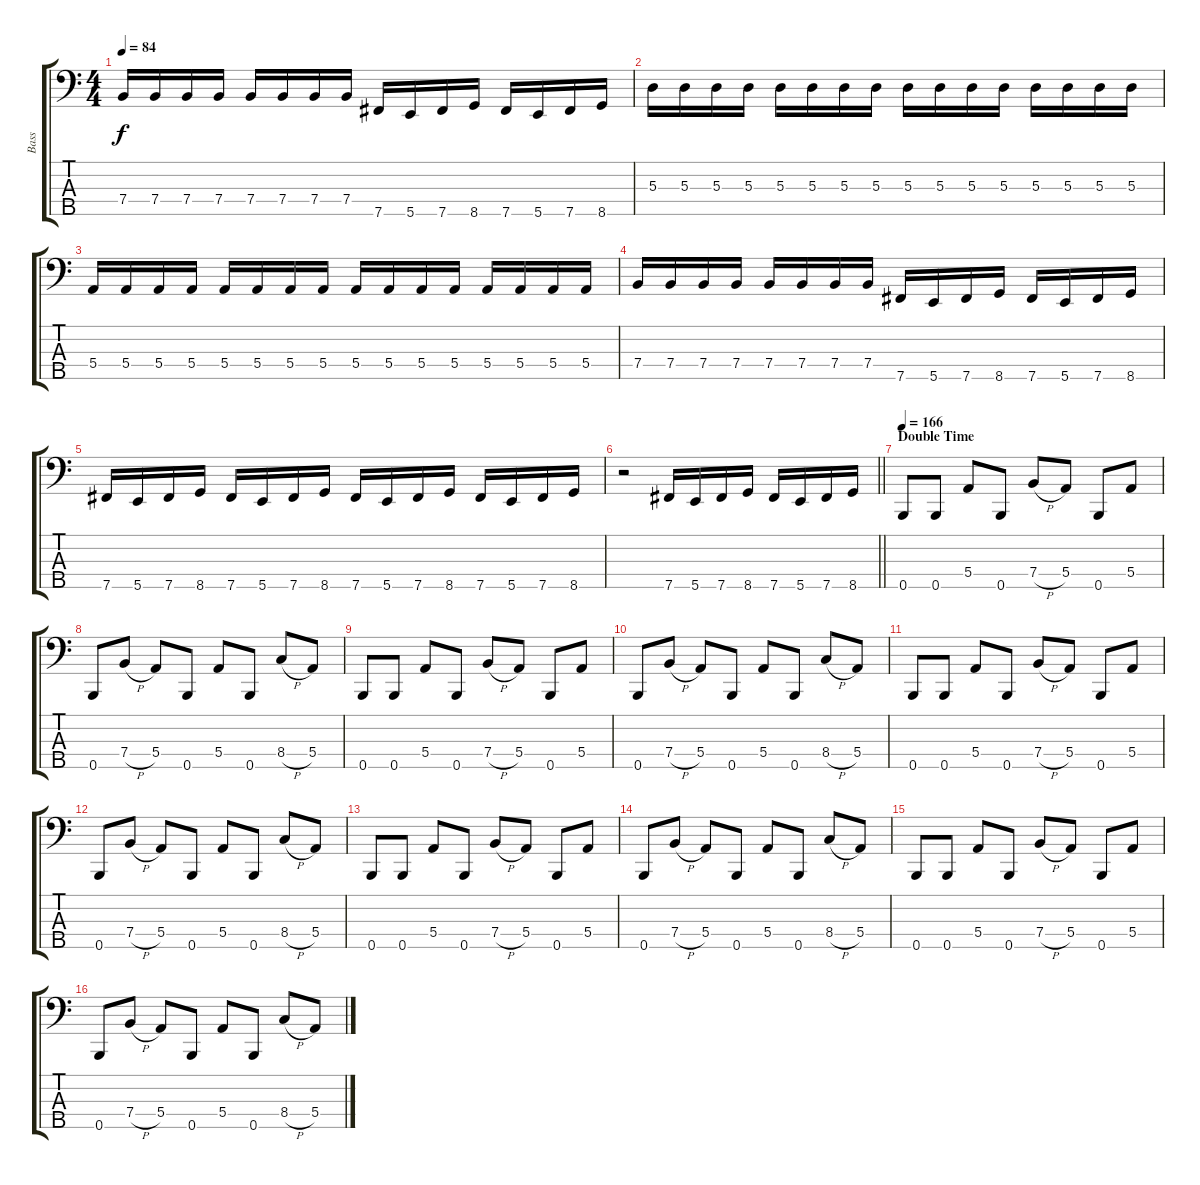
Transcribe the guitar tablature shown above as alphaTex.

\track ("Bass" "Bass") {instrument electricbassfinger}
\staff {score tabs}
\tuning (G2 D2 A1 E1 B0) {hide}
\ts (4 4)
\tempo 84
\clef f4
\ks c
7.4.16{dy f} 7.4.16 7.4.16 7.4.16 7.4.16 7.4.16 7.4.16 7.4.16 7.5.16 5.5.16 7.5.16 8.5.16 7.5.16 5.5.16 7.5.16 8.5.16 |
5.3.16 5.3.16 5.3.16 5.3.16 5.3.16 5.3.16 5.3.16 5.3.16 5.3.16 5.3.16 5.3.16 5.3.16 5.3.16 5.3.16 5.3.16 5.3.16 |
5.4.16 5.4.16 5.4.16 5.4.16 5.4.16 5.4.16 5.4.16 5.4.16 5.4.16 5.4.16 5.4.16 5.4.16 5.4.16 5.4.16 5.4.16 5.4.16 |
7.4.16 7.4.16 7.4.16 7.4.16 7.4.16 7.4.16 7.4.16 7.4.16 7.5.16 5.5.16 7.5.16 8.5.16 7.5.16 5.5.16 7.5.16 8.5.16 |
7.5.16 5.5.16 7.5.16 8.5.16 7.5.16 5.5.16 7.5.16 8.5.16 7.5.16 5.5.16 7.5.16 8.5.16 7.5.16 5.5.16 7.5.16 8.5.16 |
\barLineRight lightlight
r.2 7.5.16 5.5.16 7.5.16 8.5.16 7.5.16 5.5.16 7.5.16 8.5.16 |
\section ("" "Double Time")
\tempo 166
0.5.8 0.5.8 5.4.8 0.5.8 7.4{h}.8 5.4.8 0.5.8 5.4.8 |
0.5.8 7.4{h}.8 5.4.8 0.5.8 5.4.8 0.5.8 8.4{h}.8 5.4.8 |
0.5.8 0.5.8 5.4.8 0.5.8 7.4{h}.8 5.4.8 0.5.8 5.4.8 |
0.5.8 7.4{h}.8 5.4.8 0.5.8 5.4.8 0.5.8 8.4{h}.8 5.4.8 |
0.5.8 0.5.8 5.4.8 0.5.8 7.4{h}.8 5.4.8 0.5.8 5.4.8 |
0.5.8 7.4{h}.8 5.4.8 0.5.8 5.4.8 0.5.8 8.4{h}.8 5.4.8 |
0.5.8 0.5.8 5.4.8 0.5.8 7.4{h}.8 5.4.8 0.5.8 5.4.8 |
0.5.8 7.4{h}.8 5.4.8 0.5.8 5.4.8 0.5.8 8.4{h}.8 5.4.8 |
0.5.8 0.5.8 5.4.8 0.5.8 7.4{h}.8 5.4.8 0.5.8 5.4.8 |
0.5.8 7.4{h}.8 5.4.8 0.5.8 5.4.8 0.5.8 8.4{h}.8 5.4.8
